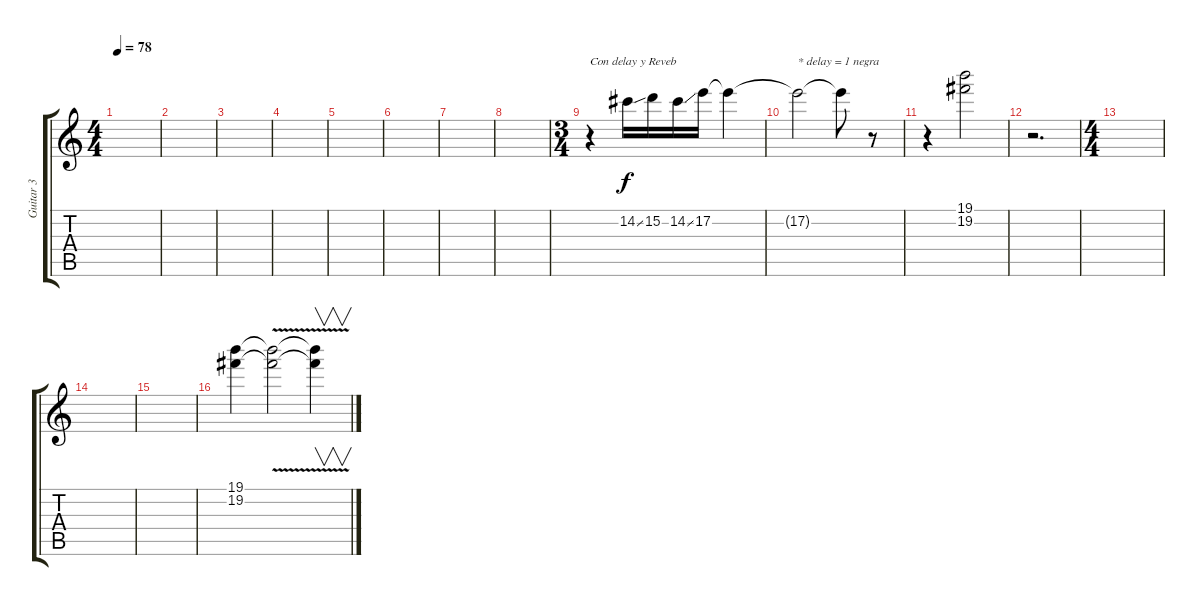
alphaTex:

\track ("Guitar 3" "Guitar 3") {instrument distortionguitar}
\staff {score tabs}
\tuning (E4 B3 G3 D3 A2 E2) {hide}
\ts (4 4)
\tempo 78
\clef g2
\ks c
|
|
|
|
|
|
|
|
\ts (3 4)
r.4{txt "Con delay y Reveb"} 14.2{ss}.16 15.2.16 14.2{ss}.16 17.2.16 17.2{t}.4 |
17.2{t}.2{txt "* delay = 1 negra"} 17.2{t}.8 r.8 |
r.4 (19.1 19.2).2 |
r.2{d} |
\ts (4 4)
|
|
|
(19.1 19.2).4 (19.1{v t} 19.2{v t}).2 (19.1{t} 19.2{t}).4{v}
